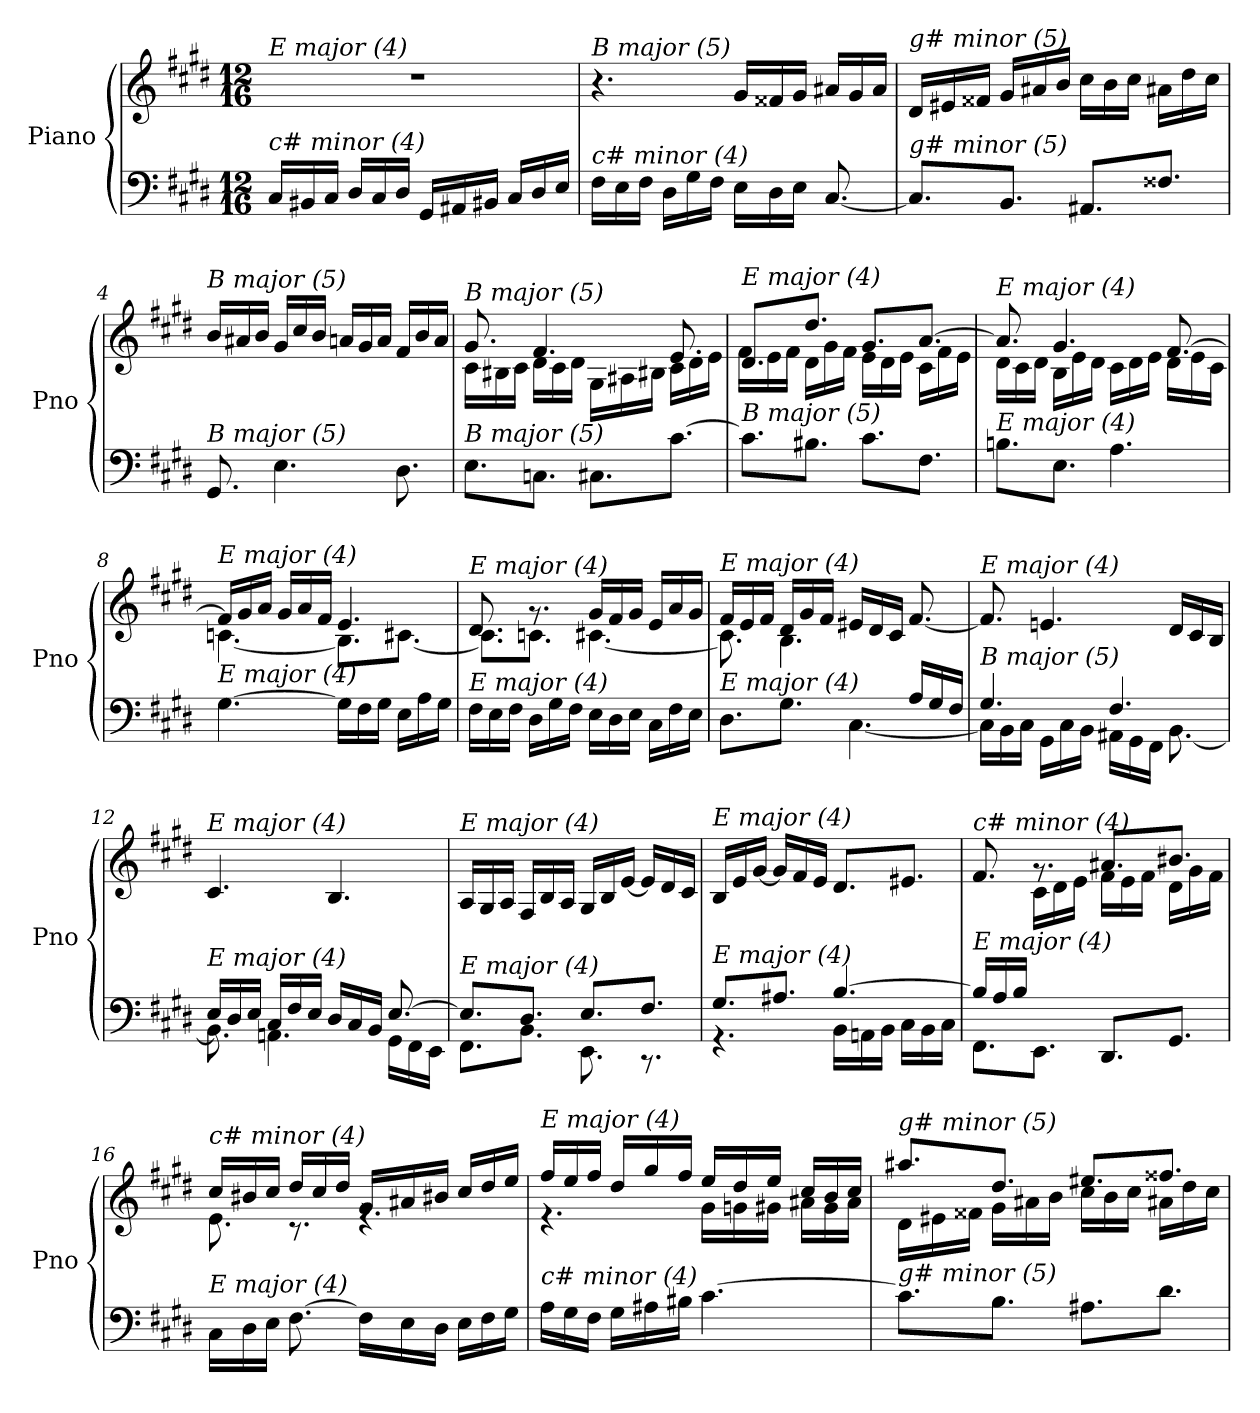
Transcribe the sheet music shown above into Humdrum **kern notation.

**kern	**kern
*part1	*part1
*staff2	*staff1
*I"Piano	*
*I'Pno	*
*clefF4	*clefG2
*k[f#c#g#d#]	*k[f#c#g#d#]
*M12/16	*M12/16
=1	=1
!	!LO:TX:i:t=E major (4)
!LO:TX:i:t=c# minor (4)	!
16C#/LL	2.r
16BB#X/	.
16C#/JJ	.
16D#/LL	.
16C#/	.
16D#/JJ	.
16GG#/LL	.
16AA#X/	.
16BB#X/JJ	.
16C#/LL	.
16D#/	.
16E/JJ	.
=2	=2
!	!LO:TX:i:t=B major (5)
!LO:TX:i:t=c# minor (4)	!
16F#\LL	4.r
16E\	.
16F#\JJ	.
16D#\LL	.
16G#\	.
16F#\JJ	.
16E\LL	16g#/LL
16D#\	16f##Xi/
16E\JJ	16g#/JJ
[8.C#/	16a#X/LL
.	16g#/
.	16a#/JJ
=3	=3
!	!LO:TX:i:t=g# minor (5)
!LO:TX:i:t=g# minor (5)	!
8.C#/L]	16d#/LL
.	16e#X/
.	16f##X/JJ
8.BB/J	16g#/LL
.	16a#X/
.	16b/JJ
8.AA#X/L	16cc#\LL
.	16b\
.	16cc#\JJ
8.F##X/J	16a#X\LL
.	16dd#\
.	16cc#\JJ
!!LO:LB:g=z
=4	=4
!	!LO:TX:i:t=B major (5)
!LO:TX:i:t=B major (5)	!
8.GG#/	16b/LL
.	16a#X/
.	16b/JJ
4.E\	16g#/LL
.	16cc#/
.	16b/JJ
.	16an/LL
.	16g#/
.	16a/JJ
8.D#\	16f#/LL
.	16b/
.	16a/JJ
=5	=5
*	*^
!	!LO:TX:i:t=B major (5)	!
!LO:TX:i:t=B major (5)	!	!
8.E\L	8.g#/	16c#\LL
.	.	16B#X\
.	.	16c#\JJ
8.Cnj\J	4.f#/	16d#\LL
.	.	16c#\
.	.	16d#\JJ
8.C#\L	.	16G#\LL
.	.	16A#X\
.	.	16B#X\JJ
[8.c#\J	8.e/	16c#\LL
.	.	16d#\
.	.	16e\JJ
=6	=6	=6
!	!LO:TX:i:t=E major (4)	!
!LO:TX:i:t=B major (5)	!	!
8.c#\L]	8.d#/L	16f#\LL
.	.	16e\
.	.	16f#\JJ
8.B#Xi\J	8.dd#/J	16d#\LL
.	.	16g#\
.	.	16f#\JJ
8.c#\L	8.g#/L	16e\LL
.	.	16d#\
.	.	16e\JJ
8.F#\J	[8.a/J	16c#\LL
.	.	16f#\
.	.	16e\JJ
!!LO:LB:g=z	!!
=7	=7	=7
!	!LO:TX:i:t=E major (4)	!
!LO:TX:i:t=E major (4)	!	!
8.Bn\L	8.a/]	16d#\LL
.	.	16c#\
.	.	16d#\JJ
8.E\J	4.g#/	16B\LL
.	.	16e\
.	.	16d#\JJ
4.A\	.	16c#\LL
.	.	16d#\
.	.	16e\JJ
.	[8.f#/	16d#\LL
.	.	16e\
.	.	16c#\JJ
=8	=8	=8
!	!LO:TX:i:t=E major (4)	!
!LO:TX:i:t=E major (4)	!	!
[4.G#\	16f#/LL]	[4.cnj\
.	16g#/	.
.	16a/JJ	.
.	16g#/LL	.
.	16a/	.
.	16f#/JJ	.
16G#\LL]	4.e/	8.B#\L]
16F#\	.	.
16G#\JJ	.	.
16E\LL	.	[8.c#\J
16A\	.	.
16G#\JJ	.	.
=9	=9	=9
!	!LO:TX:i:t=E major (4)	!
!LO:TX:i:t=E major (4)	!	!
16F#\LL	8.d#/	8.c#\L]
16E\	.	.
16F#\JJ	.	.
16D#\LL	8.rg	8.cnj\J
16G#\	.	.
16F#\JJ	.	.
16E\LL	16g#/LL	[4.c#\
16D#\	16f#/	.
16E\JJ	16g#/JJ	.
16C#\LL	16e/LL	.
16F#\	16a/	.
16E\JJ	16g#/JJ	.
!!LO:LB:g=z	!!
=10	=10	=10
*^	*	*
!	!	!LO:TX:i:t=E major (4)	!
!LO:TX:i:t=E major (4)	!	!	!
2ryy	8.D#\L	16f#/LL	8.c#\]
.	.	16e/	.
.	.	16f#/JJ	.
.	8.G#\J	16d#/LL	4.B\
.	.	16g#/	.
.	.	16f#/JJ	.
.	[4.C#\	16e#Xi/LL	.
.	.	16d#/	.
16ryy	.	16c#/JJ	.
16A/LL	.	[8.f#/	8.ryy
16G#/	.	.	.
16F#/JJ	.	.	.
*	*	*v	*v
=11	=11	=11
!	!	!LO:TX:i:t=E major (4)
!LO:TX:i:t=B major (5)	!	!
16C#\LL]	4.G#/	8.f#/]
16BB\	.	.
16C#\JJ	.	.
16GG#\LL	.	4.en/
16C#\	.	.
16BB\JJ	.	.
4.F#/	16AA#X\LL	.
.	16GG#\	.
.	16FF#\JJ	.
.	[8.BB\	16d#/LL
.	.	16c#/
.	.	16B/JJ
=12	=12	=12
!	!	!LO:TX:i:t=E major (4)
!LO:TX:i:t=E major (4)	!	!
16E/LL	8.BB\]	4.c#/
16D#/	.	.
16E/JJ	.	.
16C#/LL	4.AAn\	.
16F#/	.	.
16E/JJ	.	.
16D#/LL	.	4.B/
16C#/	.	.
16BB/JJ	.	.
[8.E/	16GG#\LL	.
.	16FF#\	.
.	16EE\JJ	.
!!LO:LB:g=z
=13	=13	=13
!	!	!LO:TX:i:t=E major (4)
!LO:TX:i:t=E major (4)	!	!
8.E/L]	8.FF#\L	16A/LL
.	.	16G#/
.	.	16A/JJ
8.D#/J	8.BB\J	16F#/LL
.	.	16B/
.	.	16A/JJ
8.E/L	8.EE\	16G#/LL
.	.	16B/
.	.	[16e/JJ
8.F#/J	8.r	16e/LL]
.	.	16d#/
.	.	16c#/JJ
=14	=14	=14
!	!	!LO:TX:i:t=E major (4)
!LO:TX:i:t=E major (4)	!	!
8.G#/L	4.r	16B/LL
.	.	16e/
.	.	[16g#/JJ
8.A#X/J	.	16g#/LL]
.	.	16f#/
.	.	16e/JJ
[4.B/	16BB\LL	8.d#/L
.	16AAn\	.
.	16BB\JJ	.
.	16C#\LL	8.e#Xi/J
.	16BB\	.
.	16C#\JJ	.
=15	=15	=15
*	*^	*^
*	*	*	*	*^
*	*	*	*	*	*^
!	!	!	!LO:TX:i:t=c# minor (4)	!	!	!
!LO:TX:i:t=E major (4)	!	!	!	!	!	!
4.ryy	16B/LL]	8.FF#\L	8.f#/	4.ryy	8.ryy	4.ryy
.	16A/	.	.	.	.	.
.	16B/JJ	.	.	.	.	.
.	8.ryy	8.EE\J	8.rg	.	16c#\LL	.
.	.	.	.	.	16d#\	.
.	.	.	.	.	16e\JJ	.
4.ryy	8.DD#/L	4.ryy	8.a#X/L	16f#\LL	4.ryy	4.ryy
.	.	.	.	16e\	.	.
.	.	.	.	16f#\JJ	.	.
.	8.GG#/J	.	8.b#X/J	16d#\LL	.	.
.	.	.	.	16g#\	.	.
.	.	.	.	16f#\JJ	.	.
*v	*v	*v	*	*	*	*
*	*	*v	*v	*v
!!LO:PB:g=z
=16	=16	=16
!	!LO:TX:i:t=c# minor (4)	!
!LO:TX:i:t=E major (4)	!	!
16C#\LL	16cc#/LL	8.e\
16D#\	16b#X/	.
16E\JJ	16cc#/JJ	.
[8.F#\	16dd#/LL	8.r
.	16cc#/	.
.	16dd#/JJ	.
16F#\LL]	16g#/LL	4.re
16E\	16a#X/	.
16D#\JJ	16b#X/JJ	.
16E\LL	16cc#/LL	.
16F#\	16dd#/	.
16G#\JJ	16ee/JJ	.
=17	=17	=17
!	!LO:TX:i:t=E major (4)	!
!LO:TX:i:t=c# minor (4)	!	!
16A\LL	16ff#/LL	4.r
16G#\	16ee/	.
16F#\JJ	16ff#/JJ	.
16G#\LL	16dd#/LL	.
16A#X\	16gg#/	.
16B#X\JJ	16ff#/JJ	.
[4.c#\	16ee/LL	16g#\LL
.	16dd#/	16gnj\
.	16ee/JJ	16g#\JJ
.	16cc#/LL	16a#X\LL
.	16b/	16g#\
.	16cc#/JJ	16a#\JJ
=18	=18	=18
!	!LO:TX:i:t=g# minor (5)	!
!LO:TX:i:t=g# minor (5)	!	!
8.c#\L]	8.aa#X/L	16d#\LL
.	.	16e#X\
.	.	16f##X\JJ
8.B\J	8.dd#/J	16g#\LL
.	.	16a#X\
.	.	16b\JJ
8.A#X\L	8.ee#X/L	16cc#\LL
.	.	16b\
.	.	16cc#\JJ
8.d#\J	8.ff##X/J	16a#X\LL
.	.	16dd#\
.	.	16cc#\JJ
*	*v	*v
=	=
*-	*-
